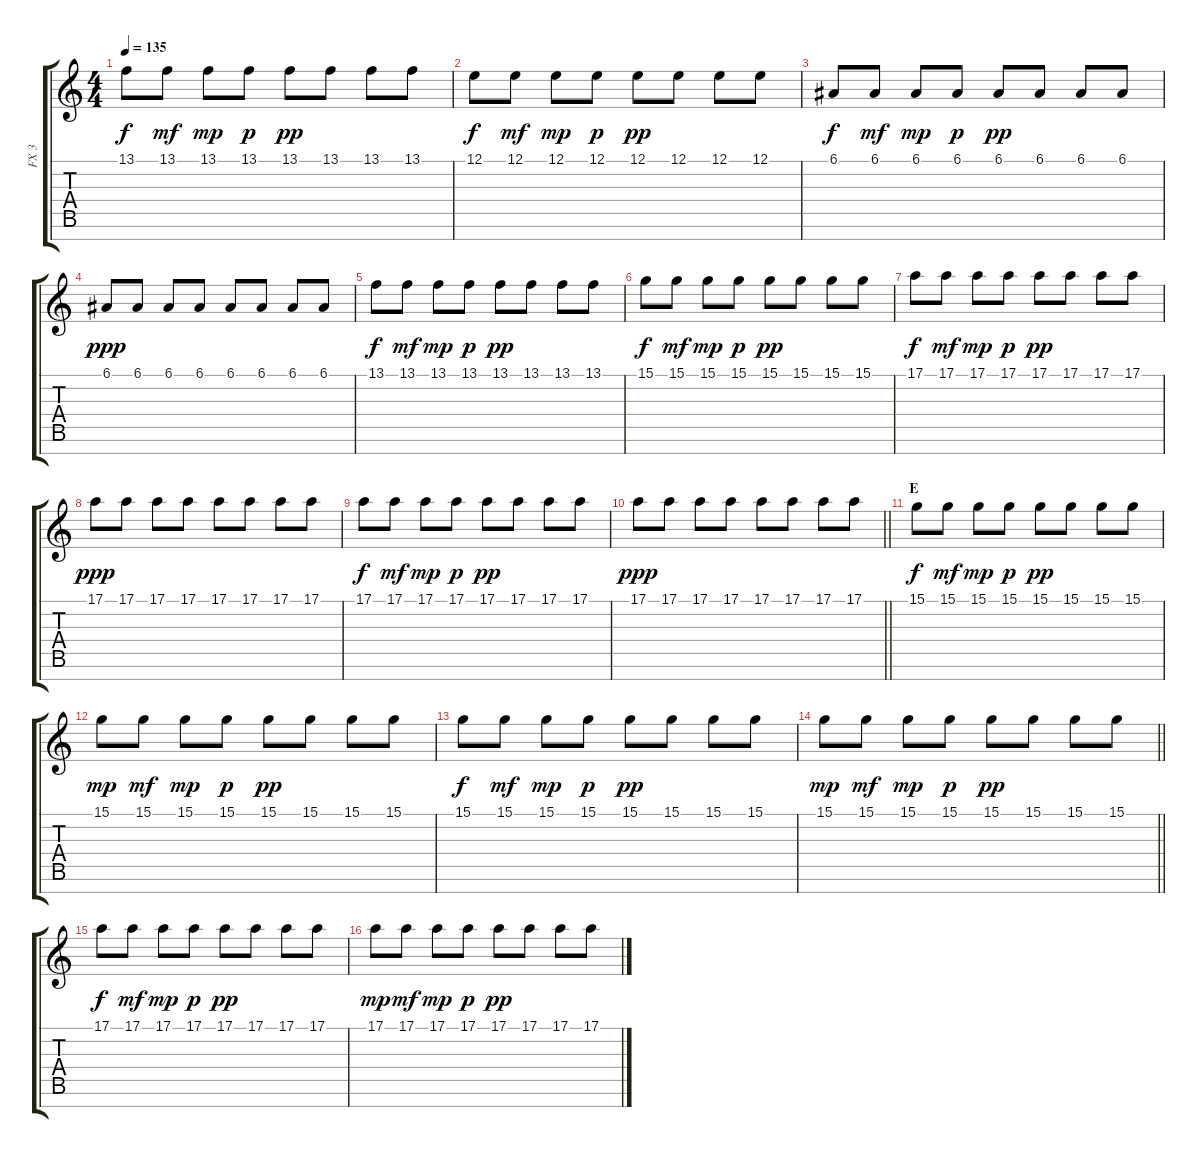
\track ("FX 3" "FX 3") {instrument shamisen}
\staff {score tabs}
\tuning (E4 B3 G3 D3 A2 E2 B1) {hide}
\ts (4 4)
\tempo 135
\clef g2
\ks c
13.1.8{dy f} 13.1.8{dy mf} 13.1.8{dy mp} 13.1.8{dy p} 13.1.8{dy pp} 13.1.8 13.1.8 13.1.8 |
12.1.8{dy f} 12.1.8{dy mf} 12.1.8{dy mp} 12.1.8{dy p} 12.1.8{dy pp} 12.1.8 12.1.8 12.1.8 |
6.1.8{dy f} 6.1.8{dy mf} 6.1.8{dy mp} 6.1.8{dy p} 6.1.8{dy pp} 6.1.8 6.1.8 6.1.8 |
6.1.8{dy ppp} 6.1.8 6.1.8 6.1.8 6.1.8 6.1.8 6.1.8 6.1.8 |
13.1.8{dy f} 13.1.8{dy mf} 13.1.8{dy mp} 13.1.8{dy p} 13.1.8{dy pp} 13.1.8 13.1.8 13.1.8 |
15.1.8{dy f} 15.1.8{dy mf} 15.1.8{dy mp} 15.1.8{dy p} 15.1.8{dy pp} 15.1.8 15.1.8 15.1.8 |
17.1.8{dy f} 17.1.8{dy mf} 17.1.8{dy mp} 17.1.8{dy p} 17.1.8{dy pp} 17.1.8 17.1.8 17.1.8 |
17.1.8{dy ppp} 17.1.8 17.1.8 17.1.8 17.1.8 17.1.8 17.1.8 17.1.8 |
17.1.8{dy f} 17.1.8{dy mf} 17.1.8{dy mp} 17.1.8{dy p} 17.1.8{dy pp} 17.1.8 17.1.8 17.1.8 |
\barLineRight lightlight
17.1.8{dy ppp} 17.1.8 17.1.8 17.1.8 17.1.8 17.1.8 17.1.8 17.1.8 |
\section ("" "E")
15.1.8{dy f} 15.1.8{dy mf} 15.1.8{dy mp} 15.1.8{dy p} 15.1.8{dy pp} 15.1.8 15.1.8 15.1.8 |
15.1.8{dy mp} 15.1.8{dy mf} 15.1.8{dy mp} 15.1.8{dy p} 15.1.8{dy pp} 15.1.8 15.1.8 15.1.8 |
15.1.8{dy f} 15.1.8{dy mf} 15.1.8{dy mp} 15.1.8{dy p} 15.1.8{dy pp} 15.1.8 15.1.8 15.1.8 |
\barLineRight lightlight
15.1.8{dy mp} 15.1.8{dy mf} 15.1.8{dy mp} 15.1.8{dy p} 15.1.8{dy pp} 15.1.8 15.1.8 15.1.8 |
17.1.8{dy f} 17.1.8{dy mf} 17.1.8{dy mp} 17.1.8{dy p} 17.1.8{dy pp} 17.1.8 17.1.8 17.1.8 |
17.1.8{dy mp} 17.1.8{dy mf} 17.1.8{dy mp} 17.1.8{dy p} 17.1.8{dy pp} 17.1.8 17.1.8 17.1.8
